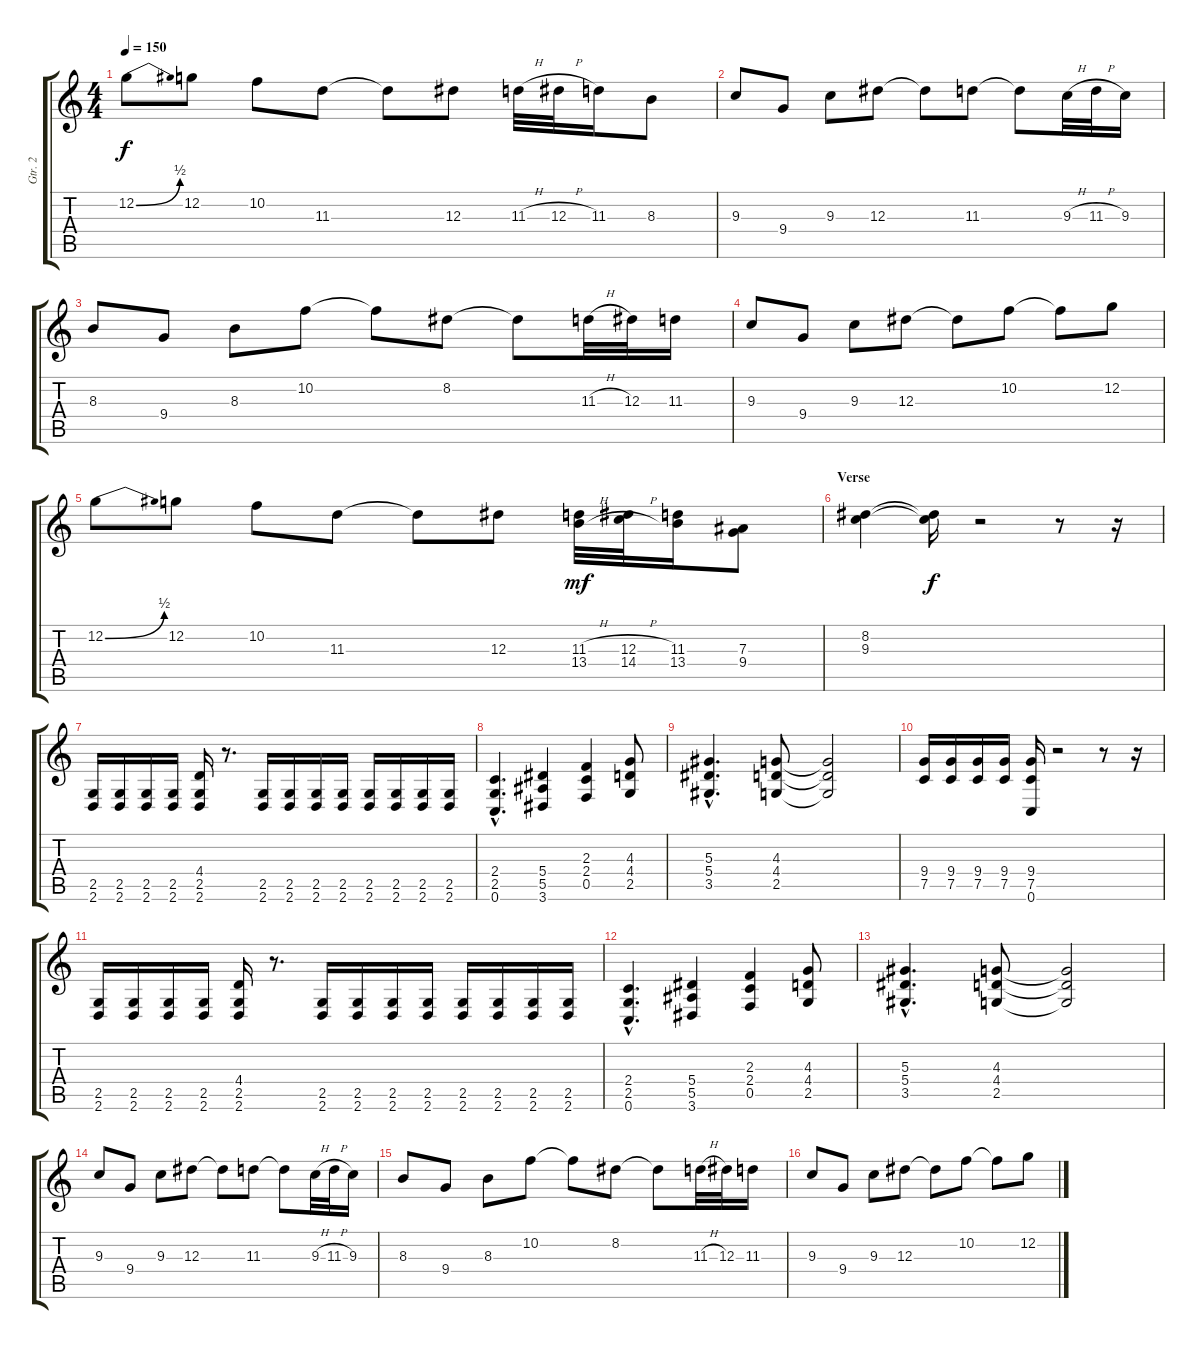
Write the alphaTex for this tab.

\track ("Gtr. 2" "Gtr. 2") {instrument distortionguitar}
\staff {score tabs}
\tuning (C4 G3 Eb3 Bb2 F2 C2) {hide}
\ts (4 4)
\tempo 150
\clef g2
\ks c
12.2{be (bend 0 0 60 2)}.8{dy f} 12.2.8 10.2.8 11.3.8 11.3{t}.8 12.3.8 11.3{h}.32 12.3{h}.32 11.3.16 8.3.8 |
9.3.8 9.4.8 9.3.8 12.3.8 12.3{t}.8 11.3.8 11.3{t}.8 9.3{h}.32 11.3{h}.32 9.3.16 |
8.3.8 9.4.8 8.3.8 10.2.8 10.2{t}.8 8.2.8 8.2{t}.8 11.3{h}.32 12.3.32 11.3.16 |
9.3.8 9.4.8 9.3.8 12.3.8 12.3{t}.8 10.2.8 10.2{t}.8 12.2.8 |
12.2{be (bend 0 0 60 2)}.8 12.2.8 10.2.8 11.3.8 11.3{t}.8 12.3.8 (11.3{h} 13.4{h}).32{dy mf} (12.3{h} 14.4{h}).32 (11.3 13.4).16 (7.3 9.4).8 |
\section ("" "Verse")
(8.2 9.3).4 (8.2{t} 9.3{t}).16{dy f} r.2 r.8 r.16 |
(2.5 2.6).16 (2.5 2.6).16 (2.5 2.6).16 (2.5 2.6).16 (4.4 2.5 2.6).16 r.8{d} (2.5 2.6).16 (2.5 2.6).16 (2.5 2.6).16 (2.5 2.6).16 (2.5 2.6).16 (2.5 2.6).16 (2.5 2.6).16 (2.5 2.6).16 |
(2.4{hac} 2.5{hac} 0.6{hac}).4{d} (5.4 5.5 3.6).4 (2.3 2.4 0.5).4 (4.3 4.4 2.5).8 |
(5.3{hac} 5.4{hac} 3.5{hac}).4{d} (4.3 4.4 2.5).8 (4.3{t} 4.4{t} 2.5{t}).2 |
(9.4 7.5).16 (9.4 7.5).16 (9.4 7.5).16 (9.4 7.5).16 (9.4 7.5 0.6).16 r.2 r.8 r.16 |
(2.5 2.6).16 (2.5 2.6).16 (2.5 2.6).16 (2.5 2.6).16 (4.4 2.5 2.6).16 r.8{d} (2.5 2.6).16 (2.5 2.6).16 (2.5 2.6).16 (2.5 2.6).16 (2.5 2.6).16 (2.5 2.6).16 (2.5 2.6).16 (2.5 2.6).16 |
(2.4{hac} 2.5{hac} 0.6{hac}).4{d} (5.4 5.5 3.6).4 (2.3 2.4 0.5).4 (4.3 4.4 2.5).8 |
(5.3{hac} 5.4{hac} 3.5{hac}).4{d} (4.3 4.4 2.5).8 (4.3{t} 4.4{t} 2.5{t}).2 |
9.3.8 9.4.8 9.3.8 12.3.8 12.3{t}.8 11.3.8 11.3{t}.8 9.3{h}.32 11.3{h}.32 9.3.16 |
8.3.8 9.4.8 8.3.8 10.2.8 10.2{t}.8 8.2.8 8.2{t}.8 11.3{h}.32 12.3.32 11.3.16 |
9.3.8 9.4.8 9.3.8 12.3.8 12.3{t}.8 10.2.8 10.2{t}.8 12.2.8
